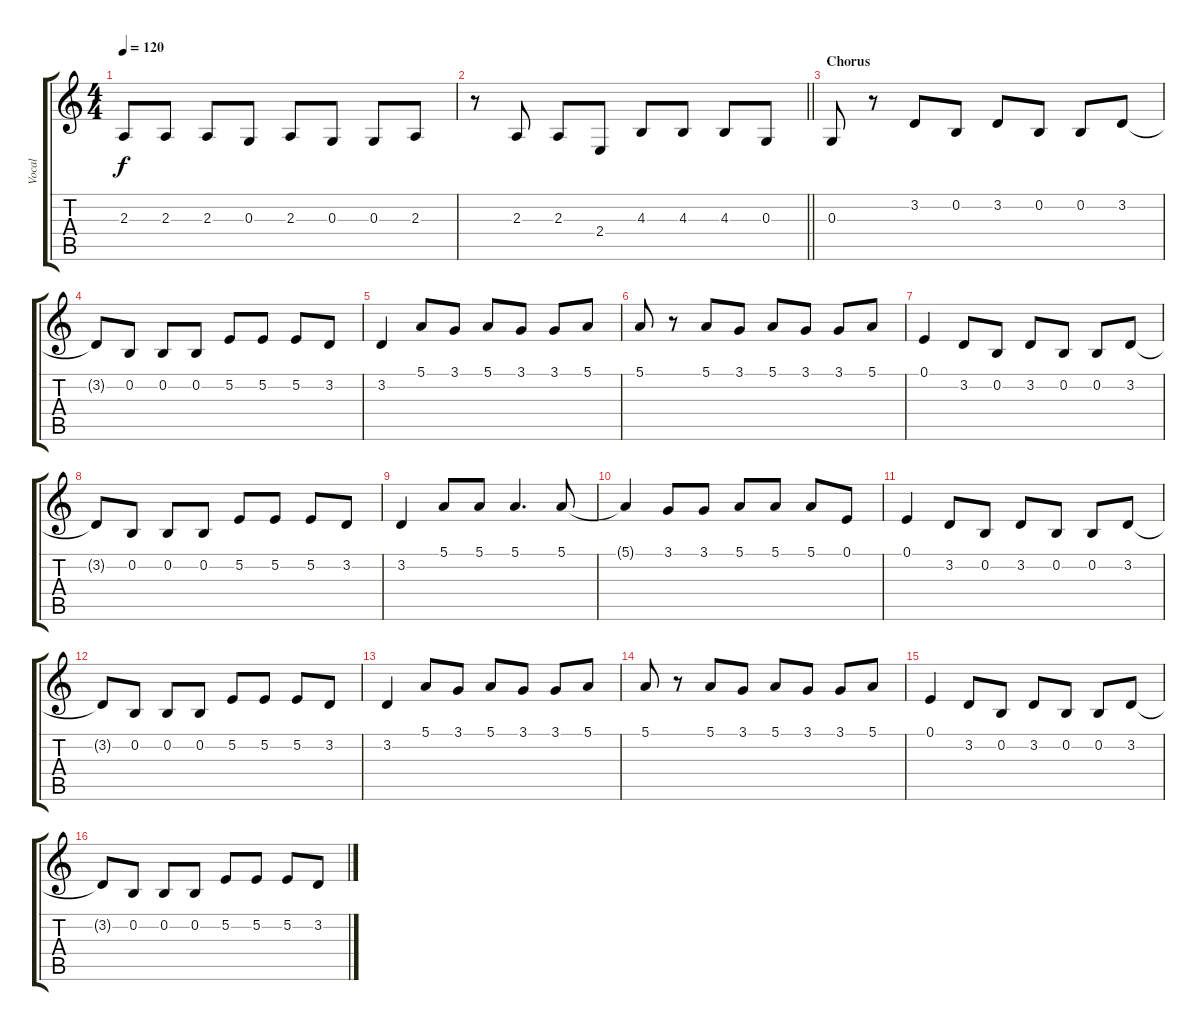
\track ("Vocal" "Vocal") {instrument lead2sawtooth}
\staff {score tabs}
\tuning (E4 B3 G3 D3 A2 D2) {hide}
\ts (4 4)
\tempo 120
\clef g2
\ks c
2.3.8{dy f} 2.3.8 2.3.8 0.3.8 2.3.8 0.3.8 0.3.8 2.3.8 |
\barLineRight lightlight
r.8 2.3.8 2.3.8 2.4.8 4.3.8 4.3.8 4.3.8 0.3.8 |
\section ("" "Chorus")
0.3.8 r.8 3.2.8 0.2.8 3.2.8 0.2.8 0.2.8 3.2.8 |
3.2{t}.8 0.2.8 0.2.8 0.2.8 5.2.8 5.2.8 5.2.8 3.2.8 |
3.2.4 5.1.8 3.1.8 5.1.8 3.1.8 3.1.8 5.1.8 |
5.1.8 r.8 5.1.8 3.1.8 5.1.8 3.1.8 3.1.8 5.1.8 |
0.1.4 3.2.8 0.2.8 3.2.8 0.2.8 0.2.8 3.2.8 |
3.2{t}.8 0.2.8 0.2.8 0.2.8 5.2.8 5.2.8 5.2.8 3.2.8 |
3.2.4 5.1.8 5.1.8 5.1.4{d} 5.1.8 |
5.1{t}.4 3.1.8 3.1.8 5.1.8 5.1.8 5.1.8 0.1.8 |
0.1.4 3.2.8 0.2.8 3.2.8 0.2.8 0.2.8 3.2.8 |
3.2{t}.8 0.2.8 0.2.8 0.2.8 5.2.8 5.2.8 5.2.8 3.2.8 |
3.2.4 5.1.8 3.1.8 5.1.8 3.1.8 3.1.8 5.1.8 |
5.1.8 r.8 5.1.8 3.1.8 5.1.8 3.1.8 3.1.8 5.1.8 |
0.1.4 3.2.8 0.2.8 3.2.8 0.2.8 0.2.8 3.2.8 |
3.2{t}.8 0.2.8 0.2.8 0.2.8 5.2.8 5.2.8 5.2.8 3.2.8
